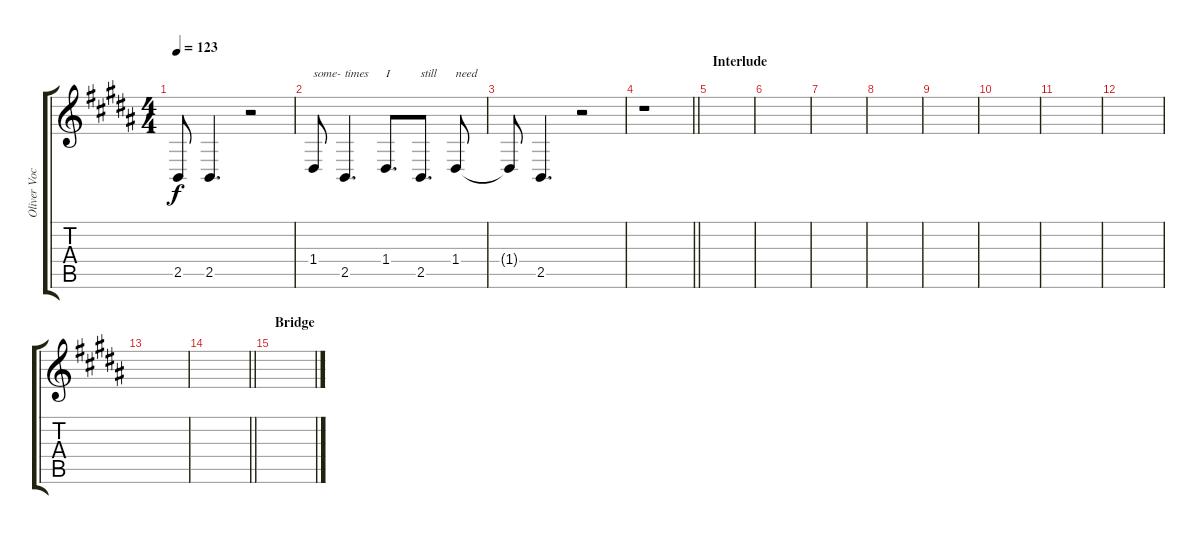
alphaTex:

\track ("Oliver Vocals" "Oliver Voc") {instrument lead6voice}
\staff {score tabs}
\tuning (E4 B3 G3 D3 A2 E2) {hide}
\ts (4 4)
\tempo 123
\clef g2
\ks g#minor
2.5{t}.8{dy f} 2.5.4{d} r.2 |
1.4.8{txt "some-"} 2.5.4{d txt "times"} 1.4.8{d txt "I"} 2.5.8{d txt "still"} 1.4.8{txt "need"} |
1.4{t}.8 2.5.4{d} r.2 |
\barLineRight lightlight
r.1 |
\section ("" "Interlude")
|
|
|
|
|
|
|
|
|
\barLineRight lightlight
|
\section ("" "Bridge")
